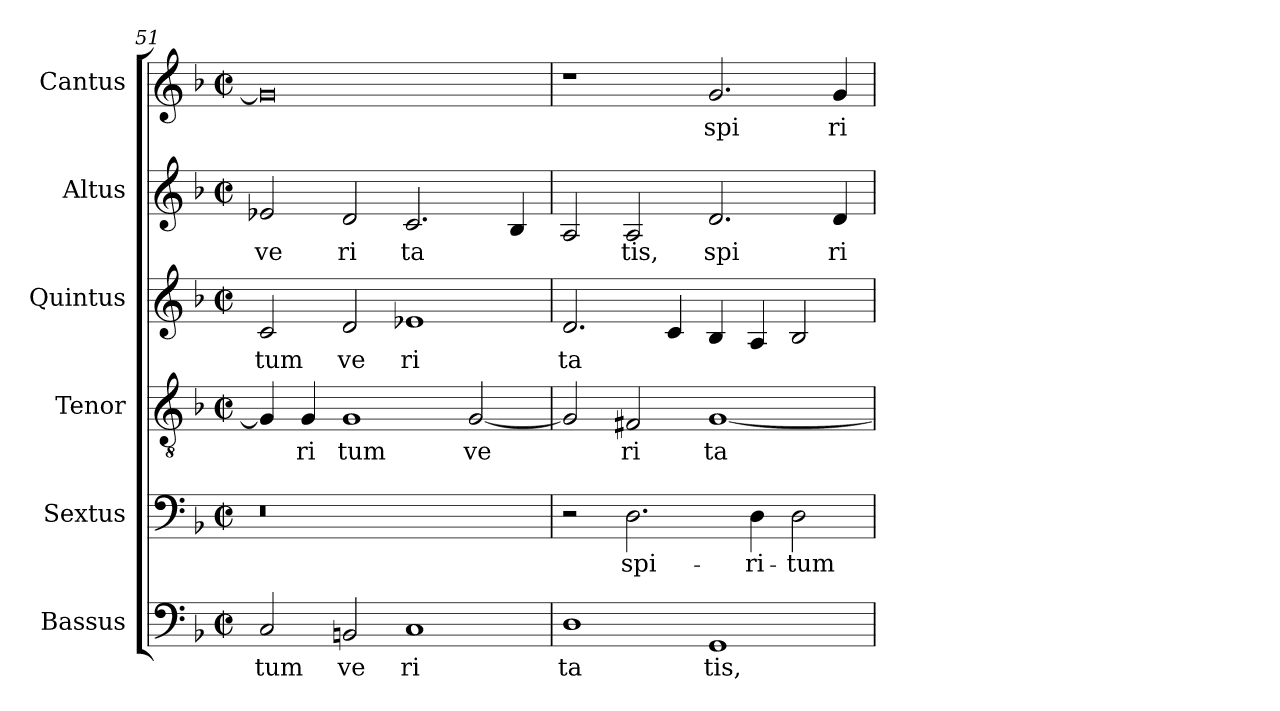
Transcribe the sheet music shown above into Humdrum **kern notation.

**kern	**text	**kern	**text	**kern	**text	**kern	**text	**kern	**text	**kern	**text
*part6	*part6	*part5	*part5	*part4	*part4	*part3	*part3	*part2	*part2	*part1	*part1
*staff6	*staff6	*staff5	*staff5	*staff4	*staff4	*staff3	*staff3	*staff2	*staff2	*staff1	*staff1
*I"Bassus	*	*I"Sextus	*	*I"Tenor	*	*I"Quintus	*	*I"Altus	*	*I"Cantus	*
*clefF4	*	*clefF4	*	*clefGv2	*	*clefG2	*	*clefG2	*	*clefG2	*
*k[b-]	*	*k[b-]	*	*k[b-]	*	*k[b-]	*	*k[b-]	*	*k[b-]	*
*F:	*	*F:	*	*F:	*	*F:	*	*F:	*	*F:	*
*M2/2	*	*M2/2	*	*M2/2	*	*M2/2	*	*M2/2	*	*M2/2	*
*met(c|)	*	*met(c|)	*	*met(c|)	*	*met(c|)	*	*met(c|)	*	*met(c|)	*
=51	=51	=51	=51	=51	=51	=51	=51	=51	=51	=51	=51
!	!LO:LY:b:cj	!	!	!	!	!	!LO:LY:b:cj	!	!LO:LY:b:cj	!	!
2C/	tum	0r	.	4G/]	.	2c/	tum	2e-X/	ve	0g]	.
!	!	!	!	!	!LO:LY:b:cj	!	!	!	!	!	!
.	.	.	.	4G/	ri	.	.	.	.	.	.
!	!LO:LY:b:cj	!	!	!	!LO:LY:b:cj	!	!LO:LY:b:cj	!	!LO:LY:b:cj	!	!
2BBn/	ve	.	.	1G	tum	2d/	ve	2d/	ri	.	.
!	!LO:LY:b:cj	!	!	!	!	!	!LO:LY:b:cj	!	!LO:LY:b:cj	!	!
1C	ri	.	.	.	.	1e-X	ri	2.c/	ta	.	.
!	!	!	!	!	!LO:LY:b:cj	!	!	!	!	!	!
.	.	.	.	[<2G/	ve	.	.	.	.	.	.
.	.	.	.	.	.	.	.	4B-/	.	.	.
=52	=52	=52	=52	=52	=52	=52	=52	=52	=52	=52	=52
!	!LO:LY:b:cj	!	!	!	!	!	!LO:LY:b:cj	!	!	!	!
1D	ta	2r	.	2G/]	.	2.d/	ta	2A/	.	1r	.
!	!	!	!LO:LY:b:cj	!	!LO:LY:b:cj	!	!	!	!LO:LY:b:cj	!	!
.	.	2.D\	spi-	2F#X/	ri	.	.	2A/	tis,	.	.
.	.	.	.	.	.	4c/	.	.	.	.	.
!	!LO:LY:b:cj	!	!	!	!LO:LY:b:cj	!	!	!	!LO:LY:b:cj	!	!LO:LY:b:cj
1GG	tis,	.	.	[<1G	ta	4B-/	.	2.d/	spi	2.g/	spi
!	!	!	!LO:LY:b:cj	!	!	!	!	!	!	!	!
.	.	4D\	-ri-	.	.	4A/	.	.	.	.	.
!	!	!	!LO:LY:b:cj	!	!	!	!	!	!	!	!
.	.	2D\	-tum	.	.	2B-/	.	.	.	.	.
!	!	!	!	!	!	!	!	!	!LO:LY:b:cj	!	!LO:LY:b:cj
.	.	.	.	.	.	.	.	4d/	ri	4g/	ri
=	=	=	=	=	=	=	=	=	=	=	=
*-	*-	*-	*-	*-	*-	*-	*-	*-	*-	*-	*-
